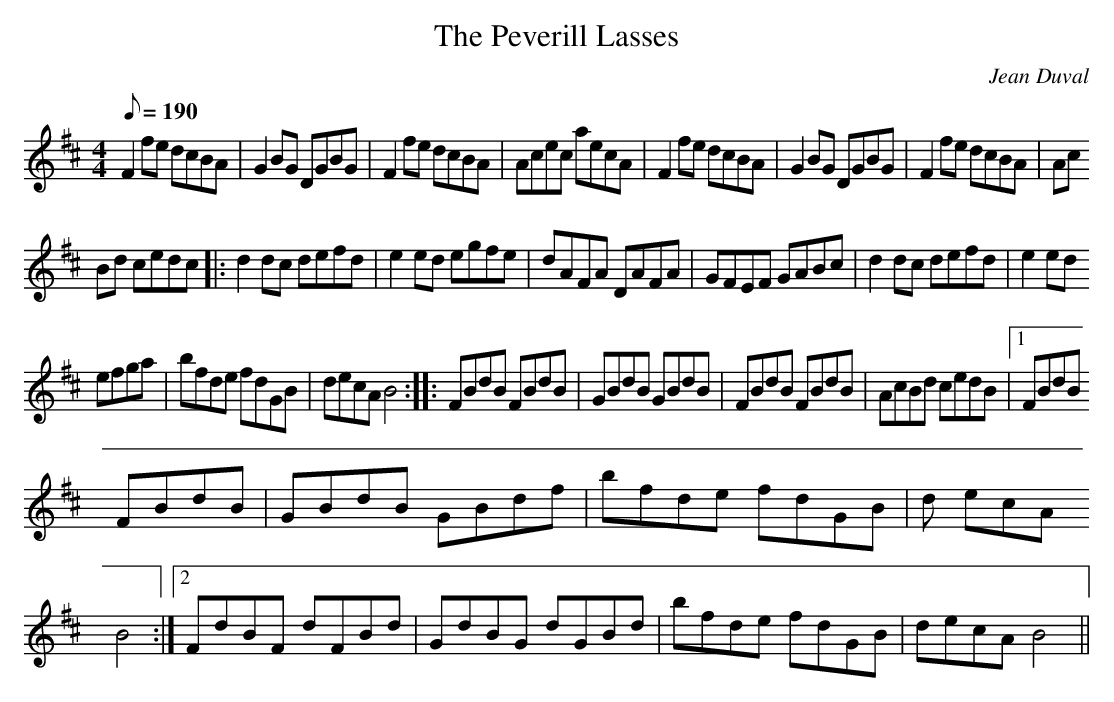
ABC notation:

X:1
T:The Peverill Lasses
M:4/4
L:1/8
Q:190
C:Jean Duval
K:Bm
F2fe dcBA|G2BG DGBG|F2fe dcBA|Acec aecA|F2fe dcBA|G2BG DGBG|F2fe dcBA|Ac
Bd cedc|:d2 dc defd|e2 ed egfe|dAFA DAFA|GFEF GABc|d2 dc defd|e2 ed
efga|bfde fdGB|decA B4:|: FBdB FBdB|GBdB GBdB|FBdB FBdB|AcBd cedB|1FBdB
FBdB|GBdB GBdf|bfde fdGB|d ecA
B4:|2 FdBF dFBd|GdBG dGBd|bfde fdGB|decA B4||
